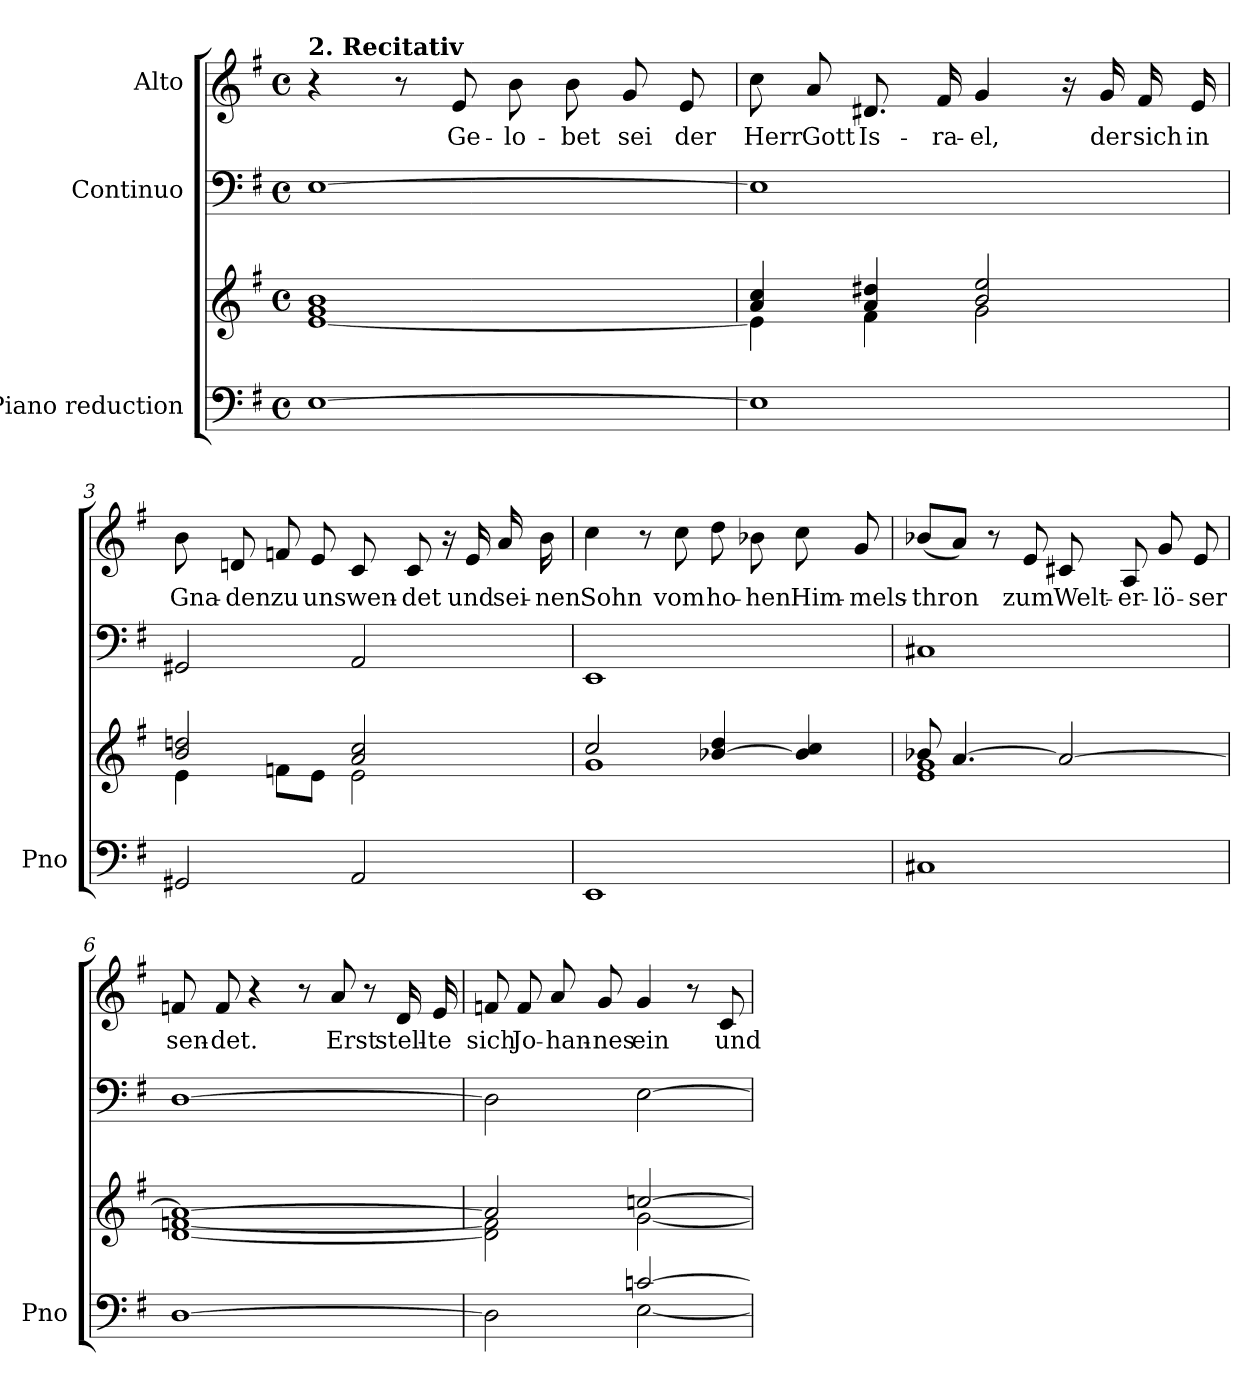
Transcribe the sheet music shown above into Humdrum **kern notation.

**kern	**kern	**kern	**kern	**text
*part3	*part3	*part2	*part1	*part1
*staff4	*staff3	*staff2	*staff1	*staff1
*I"Piano reduction	*	*I"Continuo	*I"Alto	*
*I'Pno	*	*	*	*
*clefF4	*clefG2	*clefF4	*clefG2	*
*k[f#]	*k[f#]	*k[f#]	*k[f#]	*
*M4/4	*M4/4	*M4/4	*M4/4	*
*met(c)	*met(c)	*met(c)	*met(c)	*
=1	=1	=1	=1	=1
*	*^	*	*	*
!	!	!	!	!LO:TX:a:B:t=2. Recitativ	!
[1E	1g 1b	[1e	[1E	4r	.
.	.	.	.	8r	.
!	!	!	!	!	!LO:LY:b
.	.	.	.	8e/	Ge-
!	!	!	!	!	!LO:LY:b
.	.	.	.	8b\	-lo-
!	!	!	!	!	!LO:LY:b
.	.	.	.	8b\	-bet
!	!	!	!	!	!LO:LY:b
.	.	.	.	8g/	sei
!	!	!	!	!	!LO:LY:b
.	.	.	.	8e/	der
=2	=2	=2	=2	=2	=2
!	!	!	!	!	!LO:LY:b
1E]	4a/ 4cc/	4e\]	1E]	8cc\	Herr
!	!	!	!	!	!LO:LY:b
.	.	.	.	8a/	Gott
!	!	!	!	!	!LO:LY:b
.	4a/ 4dd#X/	4f#\	.	8.d#X/	Is-
!	!	!	!	!	!LO:LY:b
.	.	.	.	16f#/	-ra-
!	!	!	!	!	!LO:LY:b
.	2b/ 2ee/	2g\	.	4g/	-el,
.	.	.	.	16r	.
!	!	!	!	!	!LO:LY:b
.	.	.	.	16g/	der
!	!	!	!	!	!LO:LY:b
.	.	.	.	16f#/	sich
!	!	!	!	!	!LO:LY:b
.	.	.	.	16e/	in
=3	=3	=3	=3	=3	=3
!	!	!	!	!	!LO:LY:b
2GG#X/	2b/ 2ddn/	4e\	2GG#X/	8b\	Gna-
!	!	!	!	!	!LO:LY:b
.	.	.	.	8dn/	-den
!	!	!	!	!	!LO:LY:b
.	.	8fn\L	.	8fn/	zu
!	!	!	!	!	!LO:LY:b
.	.	8e\J	.	8e/	uns
!	!	!	!	!	!LO:LY:b
2AA/	2a/ 2cc/	2e\	2AA/	8c/	wen-
!	!	!	!	!	!LO:LY:b
.	.	.	.	8c/	-det
.	.	.	.	16r	.
!	!	!	!	!	!LO:LY:b
.	.	.	.	16e/	und
!	!	!	!	!	!LO:LY:b
.	.	.	.	16a/	sei-
!	!	!	!	!	!LO:LY:b
.	.	.	.	16b\	-nen
!!LO:LB:g=z
=4	=4	=4	=4	=4	=4
!	!	!	!	!	!LO:LY:b
1EE	2cc/	1g	1EE	4cc\	Sohn
.	.	.	.	8r	.
!	!	!	!	!	!LO:LY:b
.	.	.	.	8cc\	vom
!	!	!	!	!	!LO:LY:b
.	[4b-X/ 4dd/	.	.	8dd\	ho-
!	!	!	!	!	!LO:LY:b
.	.	.	.	8b-X\	-hen
!	!	!	!	!	!LO:LY:b
.	4b-/] 4cc/	.	.	8cc\	Him-
!	!	!	!	!	!LO:LY:b
.	.	.	.	8g/	-mels-
=5	=5	=5	=5	=5	=5
!	!	!	!	!	!LO:LY:b
1C#X	8b-X/	1e 1g	1C#X	(<8b-X/L	-thron
.	[4.a/	.	.	8a/J)	.
.	.	.	.	8r	.
!	!	!	!	!	!LO:LY:b
.	.	.	.	8e/	zum
!	!	!	!	!	!LO:LY:b
.	2a/_	.	.	8c#X/	Welt-
!	!	!	!	!	!LO:LY:b
.	.	.	.	8A/	-er-
!	!	!	!	!	!LO:LY:b
.	.	.	.	8g/	-lö-
!	!	!	!	!	!LO:LY:b
.	.	.	.	8e/	-ser
=6	=6	=6	=6	=6	=6
!	!	!	!	!	!LO:LY:b
[1D	1a_	[1d [1fn	[1D	8fn/	sen-
!	!	!	!	!	!LO:LY:b
.	.	.	.	8f/	-det.
.	.	.	.	4r	.
.	.	.	.	8r	.
!	!	!	!	!	!LO:LY:b
.	.	.	.	8a/	Erst
.	.	.	.	8r	.
!	!	!	!	!	!LO:LY:b
.	.	.	.	16d/	stell-
!	!	!	!	!	!LO:LY:b
.	.	.	.	16e/	-te
=7	=7	=7	=7	=7	=7
*^	*	*	*	*	*
!	!	!	!	!	!	!LO:LY:b
2ryy	2D\]	2a/]	2d\] 2f\]	2D\]	8fn/	sich
!	!	!	!	!	!	!LO:LY:b
.	.	.	.	.	8f/	Jo-
!	!	!	!	!	!	!LO:LY:b
.	.	.	.	.	8a/	-han-
!	!	!	!	!	!	!LO:LY:b
.	.	.	.	.	8g/	-nes
!	!	!	!	!	!	!LO:LY:b
[2cn/	[2E\	[2ccn/	[2g\	[2E\	4g/	ein
.	.	.	.	.	8r	.
!	!	!	!	!	!	!LO:LY:b
.	.	.	.	.	8c/	und
*v	*v	*	*	*	*	*
*	*v	*v	*	*	*
=	=	=	=	=
*-	*-	*-	*-	*-
